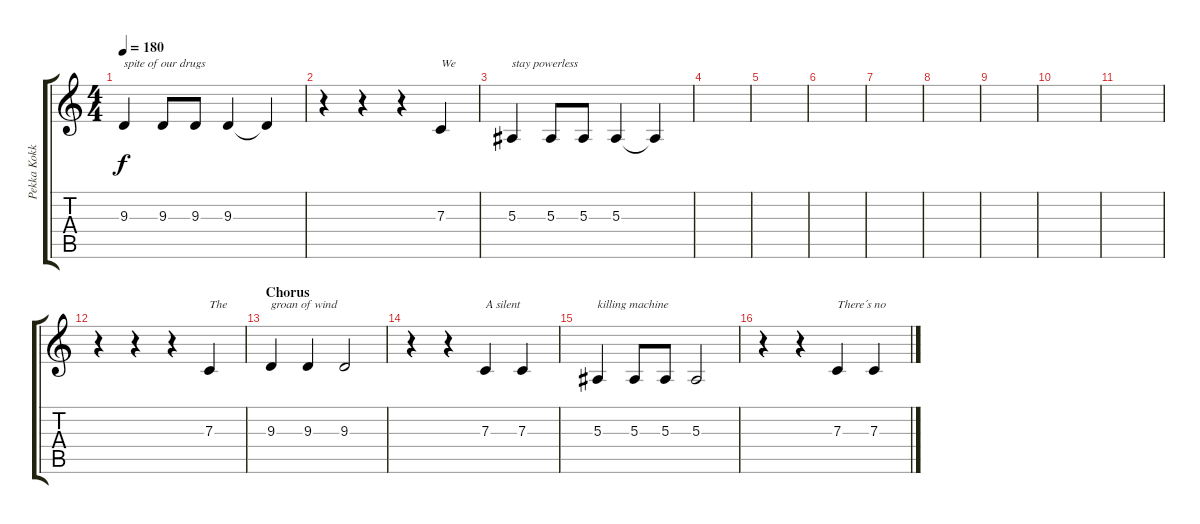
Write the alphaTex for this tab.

\track ("Pekka Kokko - Vocals" "Pekka Kokk") {instrument lead1square}
\staff {score tabs}
\tuning (D4 A3 F3 C3 G2 D2) {hide}
\ts (4 4)
\tempo 180
\clef g2
\ks c
9.3.4{txt "spite of our drugs" dy f} 9.3.8 9.3.8 9.3.4 9.3{t}.4 |
r.4 r.4 r.4 7.3.4{txt "We"} |
5.3.4{txt "stay powerless"} 5.3.8 5.3.8 5.3.4 5.3{t}.4 |
|
\section ("" "")
|
|
|
|
|
|
|
r.4 r.4 r.4 7.3.4{txt "The"} |
\section ("" "Chorus")
9.3.4{txt "groan of wind"} 9.3.4 9.3.2 |
r.4 r.4 7.3.4{txt "A silent"} 7.3.4 |
5.3.4{txt "killing machine"} 5.3.8 5.3.8 5.3.2 |
r.4 r.4 7.3.4{txt "There´s no"} 7.3.4
